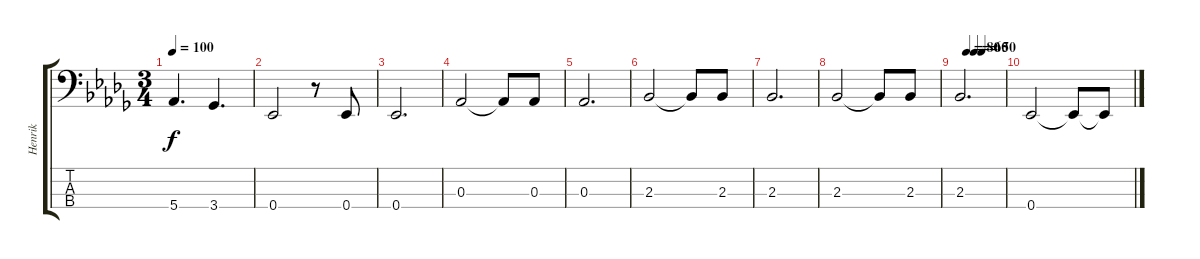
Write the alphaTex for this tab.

\track ("Henrik" "Henrik") {instrument electricbassfinger}
\staff {score tabs}
\tuning (Gb2 Db2 Ab1 Eb1) {hide}
\ts (3 4)
\tempo 100
\clef f4
\ks bbminor
5.4.4{d dy f} 3.4.4{d} |
0.4.2 r.8 0.4.8 |
0.4.2{d} |
0.3.2 0.3{t}.8 0.3.8 |
0.3.2{d} |
2.3.2 2.3{t}.8 2.3.8 |
2.3.2{d} |
2.3.2 2.3{t}.8 2.3.8 |
\tempo (80 0.16666666666666666)
\tempo (60 0.3333333333333333)
\tempo (50 0.5)
2.3.2{d} |
0.4.2 0.4{t}.8 0.4{t}.8
